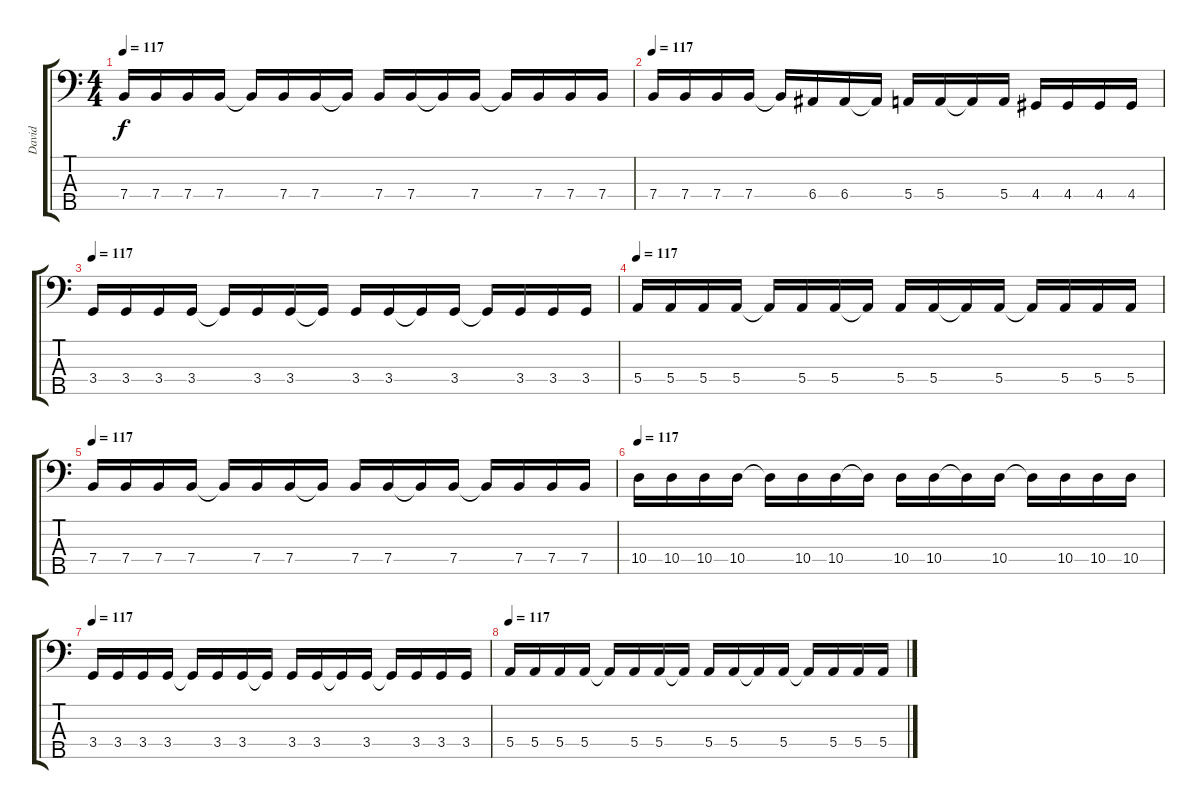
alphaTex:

\track ("David" "David") {instrument electricbasspick}
\staff {score tabs}
\tuning (G2 D2 A1 E1 B0) {hide}
\ts (4 4)
\tempo 117
\clef f4
\ks c
7.4.16{dy f} 7.4.16 7.4.16 7.4.16 7.4{t}.16 7.4.16 7.4.16 7.4{t}.16 7.4.16 7.4.16 7.4{t}.16 7.4.16 7.4{t}.16 7.4.16 7.4.16 7.4.16 |
\tempo 117
7.4.16 7.4.16 7.4.16 7.4.16 7.4{t}.16 6.4.16 6.4.16 6.4{t}.16 5.4.16 5.4.16 5.4{t}.16 5.4.16 4.4.16 4.4.16 4.4.16 4.4.16 |
\tempo 117
3.4.16 3.4.16 3.4.16 3.4.16 3.4{t}.16 3.4.16 3.4.16 3.4{t}.16 3.4.16 3.4.16 3.4{t}.16 3.4.16 3.4{t}.16 3.4.16 3.4.16 3.4.16 |
\tempo 117
5.4.16 5.4.16 5.4.16 5.4.16 5.4{t}.16 5.4.16 5.4.16 5.4{t}.16 5.4.16 5.4.16 5.4{t}.16 5.4.16 5.4{t}.16 5.4.16 5.4.16 5.4.16 |
\tempo 117
7.4.16 7.4.16 7.4.16 7.4.16 7.4{t}.16 7.4.16 7.4.16 7.4{t}.16 7.4.16 7.4.16 7.4{t}.16 7.4.16 7.4{t}.16 7.4.16 7.4.16 7.4.16 |
\tempo 117
10.4.16 10.4.16 10.4.16 10.4.16 10.4{t}.16 10.4.16 10.4.16 10.4{t}.16 10.4.16 10.4.16 10.4{t}.16 10.4.16 10.4{t}.16 10.4.16 10.4.16 10.4.16 |
\tempo 117
3.4.16 3.4.16 3.4.16 3.4.16 3.4{t}.16 3.4.16 3.4.16 3.4{t}.16 3.4.16 3.4.16 3.4{t}.16 3.4.16 3.4{t}.16 3.4.16 3.4.16 3.4.16 |
\tempo 117
5.4.16 5.4.16 5.4.16 5.4.16 5.4{t}.16 5.4.16 5.4.16 5.4{t}.16 5.4.16 5.4.16 5.4{t}.16 5.4.16 5.4{t}.16 5.4.16 5.4.16 5.4.16
